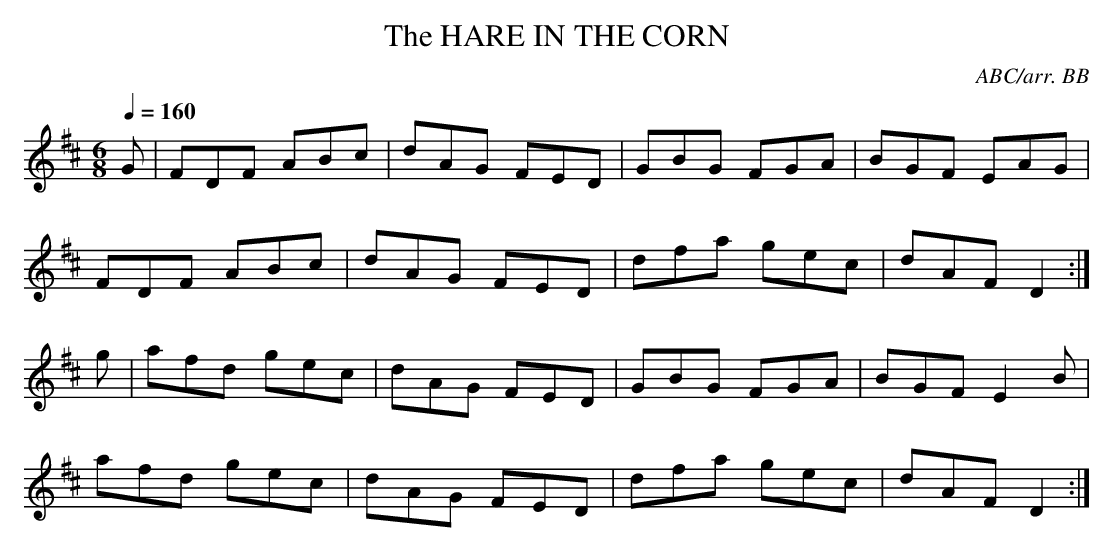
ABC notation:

X:1
T:HARE IN THE CORN, The
C:ABC/arr. BB
Q:1/4=160
M:6/8
L:1/8
K:D
G|FDF ABc|dAG FED|GBG FGA|BGF EAG|
FDF ABc|dAG FED|dfa gec|dAF D2:|
g|afd gec|dAG FED|GBG FGA|BGF E2B|
afd gec|dAG FED|dfa gec|dAF D2:|
